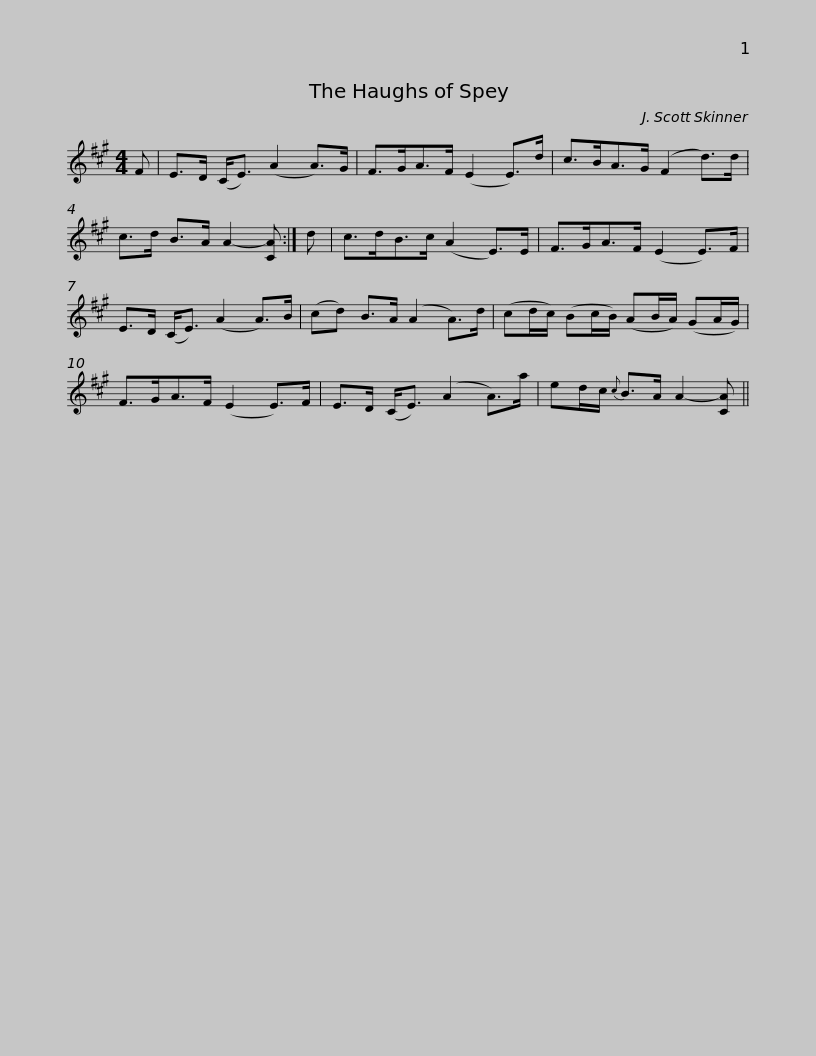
X:1
L:1/8
M:4/4
I:linebreak $
K:A
V:1 treble
V:1
 F | E>D (C<E) (A2 A>)G | F>GA>F (E2 E>)d | c>BA>G (F2 d>)d | c>d B>A A2- [CA] :| %5
 d |$ c>dB>c (A2 E>)E | F>GA>F (E2 E>)F | E>D (C<E) (A2 A>)B | (cd) B>A (A2 A>)d | %10
 (cd/c/) (Bc/B/) (AB/A/) (GA/G/) |$ F>GA>F (E2 E>)F | E>D (C<E) (A2 A>)a | ed/c/{c} B>A A2- [CA] || %14
